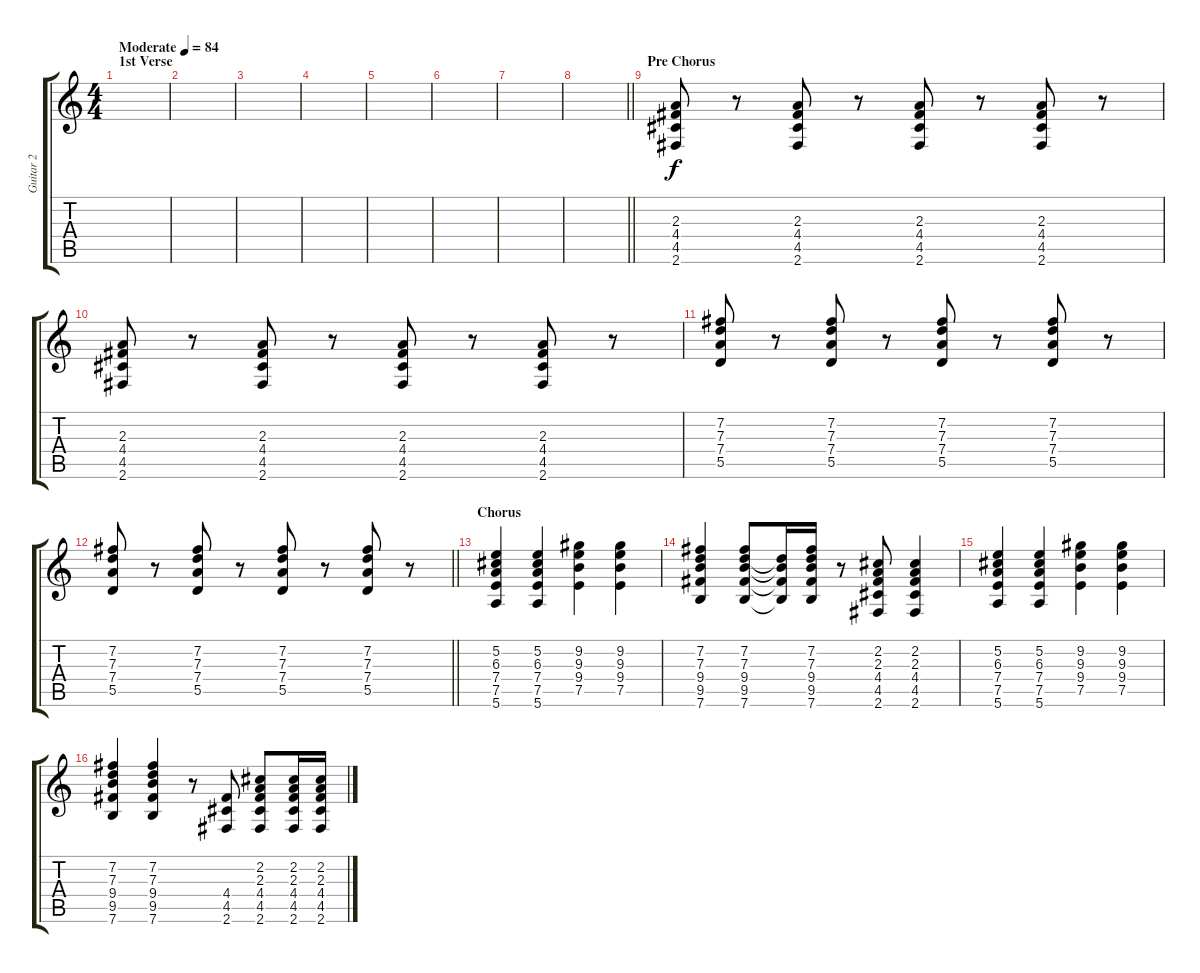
\track ("Guitar 2" "Guitar 2") {instrument overdrivenguitar}
\staff {score tabs}
\tuning (E4 B3 G3 D3 A2 E2) {hide}
\ts (4 4)
\section ("" "1st Verse")
\tempo (84 "Moderate")
\clef g2
\ks c
|
|
|
|
|
|
|
\barLineRight lightlight
|
\section ("" "Pre Chorus")
(2.3 4.4 4.5 2.6).8 r.8 (2.3 4.4 4.5 2.6).8 r.8 (2.3 4.4 4.5 2.6).8 r.8 (2.3 4.4 4.5 2.6).8 r.8 |
(2.3 4.4 4.5 2.6).8 r.8 (2.3 4.4 4.5 2.6).8 r.8 (2.3 4.4 4.5 2.6).8 r.8 (2.3 4.4 4.5 2.6).8 r.8 |
(7.2 7.3 7.4 5.5).8 r.8 (7.2 7.3 7.4 5.5).8 r.8 (7.2 7.3 7.4 5.5).8 r.8 (7.2 7.3 7.4 5.5).8 r.8 |
\barLineRight lightlight
(7.2 7.3 7.4 5.5).8 r.8 (7.2 7.3 7.4 5.5).8 r.8 (7.2 7.3 7.4 5.5).8 r.8 (7.2 7.3 7.4 5.5).8 r.8 |
\section ("" "Chorus")
(5.2 6.3 7.4 7.5 5.6).4 (5.2 6.3 7.4 7.5 5.6).4 (9.2 9.3 9.4 7.5).4 (9.2 9.3 9.4 7.5).4 |
(7.2 7.3 9.4 9.5 7.6).4 (7.2 7.3 9.4 9.5 7.6).8 (7.3{t} 9.4{t} 9.5{t} 7.6{t}).16 (7.2 7.3 9.4 9.5 7.6).16 r.8 (2.2 2.3 4.4 4.5 2.6).8 (2.2 2.3 4.4 4.5 2.6).4 |
(5.2 6.3 7.4 7.5 5.6).4 (5.2 6.3 7.4 7.5 5.6).4 (9.2 9.3 9.4 7.5).4 (9.2 9.3 9.4 7.5).4 |
(7.2 7.3 9.4 9.5 7.6).4 (7.2 7.3 9.4 9.5 7.6).4 r.8 (4.4 4.5 2.6).8 (2.2 2.3 4.4 4.5 2.6).8 (2.2 2.3 4.4 4.5 2.6).16 (2.2 2.3 4.4 4.5 2.6).16
